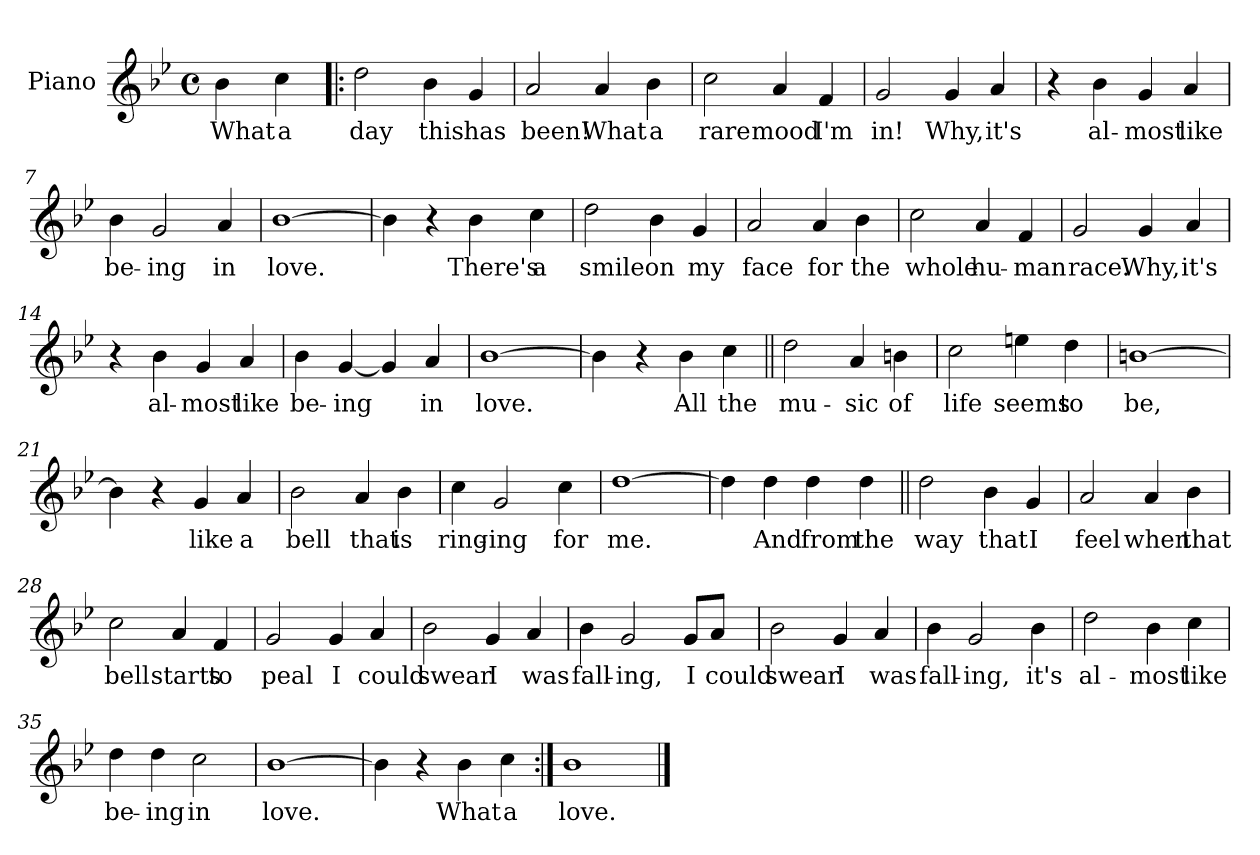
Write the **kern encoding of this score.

**kern	**text
*part1	*part1
*staff1	*staff1
*I"Piano	*
*I'Pno	*
*clefG2	*
*k[b-e-]	*
*B-:	*
*M4/4	*
*met(c)	*
=1	=1
4b-\	What
4cc\	a
=2!|:	=2!|:
2dd\	day
4b-\	this
4g/	has
=3	=3
2a/	been!
4a/	What
4b-\	a
=4	=4
2cc\	rare
4a/	mood
4f/	I'm
=5	=5
2g/	in!
4g/	Why,
4a/	it's
!!LO:LB:g=z
=6	=6
4r	.
4b-\	al-
4g/	-most
4a/	like
=7	=7
4b-\	be-
2g/	-ing
4a/	in
=8	=8
[1b-	-love.
=9	=9
4b-\]	.
4r	.
4b-\	There's
4cc\	a
=10	=10
2dd\	smile
4b-\	on
4g/	my
!!LO:LB:g=z
=11	=11
2a/	face
4a/	for
4b-\	the
=12	=12
2cc\	whole
4a/	hu-
4f/	-man
=13	=13
2g/	race.
4g/	Why,
4a/	it's
=14	=14
4r	.
4b-\	al-
4g/	-most
4a/	like
=15	=15
4b-\	be-
[4g/	-ing
4g/]	.
4a/	in
!!LO:LB:g=z
=16	=16
[1b-	love.
=17	=17
4b-\]	.
4r	.
4b-\	All
4cc\	the
=18||	=18||
2dd\	mu-
4a/	-sic
4bn\	of
=19	=19
2cc\	life
4een\	seems
4dd\	to
=20	=20
[1bn	be,
=21	=21
4b\]	.
4r	.
4g/	like
4a/	a
!!LO:LB:g=z
=22	=22
2b-\	bell
4a/	that
4b-\	is
=23	=23
4cc\	ring-
2g/	-ing
4cc\	for
=24	=24
[1dd	me.
=25	=25
4dd\]	.
4dd\	And
4dd\	from
4dd\	the
=26||	=26||
2dd\	way
4b-\	that
4g/	I
!!LO:LB:g=z
=27	=27
2a/	feel
4a/	when
4b-\	that
=28	=28
2cc\	bell
4a/	starts
4f/	to
=29	=29
2g/	peal
4g/	I
4a/	could
=30	=30
2b-\	swear
4g/	I
4a/	was
=31	=31
4b-\	fall-
2g/	-ing,
8g/L	I
8a/J	could
!!LO:LB:g=z
=32	=32
2b-\	swear
4g/	I
4a/	was
=33	=33
4b-\	fall-
2g/	-ing,
4b-\	it's
=34	=34
2dd\	al-
4b-\	-most
4cc\	like
=35	=35
4dd\	be-
4dd\	-ing
2cc\	in
=36	=36
[1b-	love.
=37	=37
4b-\]	.
4r	.
4b-\	What
4cc\	a
=38:|!	=38:|!
1b-	love.
==	==
*-	*-
